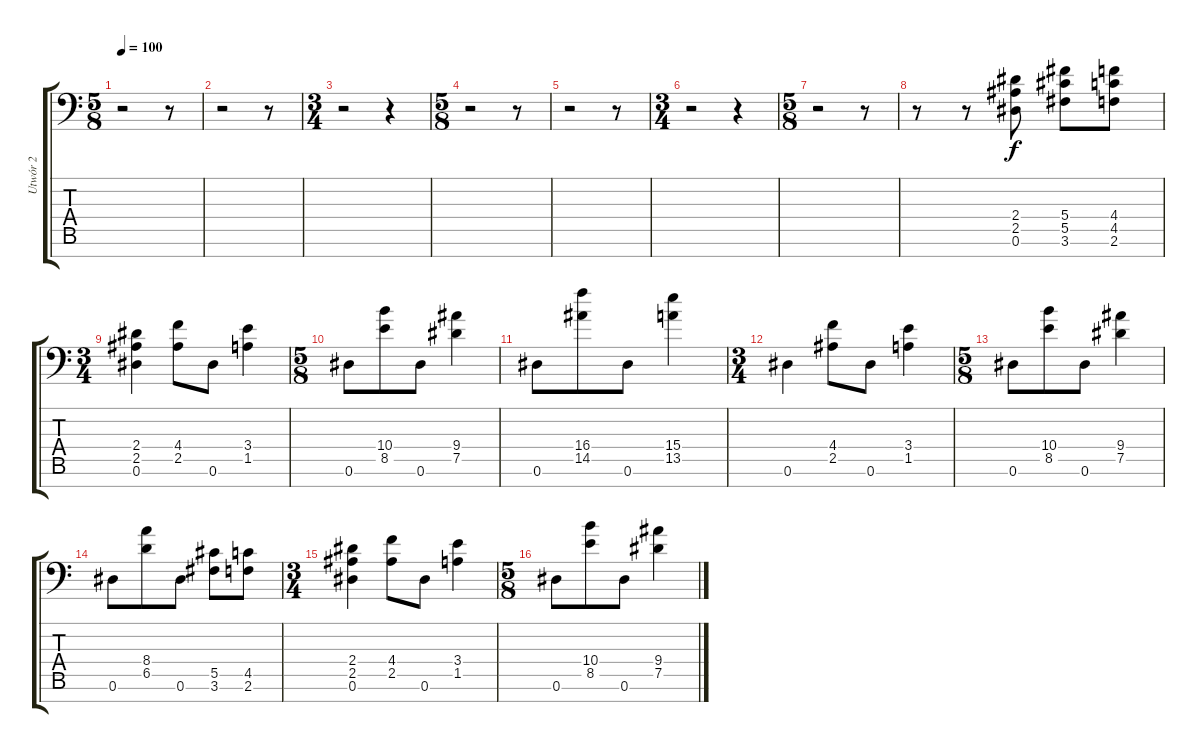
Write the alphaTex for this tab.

\track ("Utwór 2" "Utwór 2") {instrument overdrivenguitar}
\staff {score tabs}
\tuning (Eb4 Bb3 Gb3 Db3 Ab2 Eb2 Bb1) {hide}
\ts (5 8)
\tempo 100
\clef f4
\ks c
r.2{dy f} r.8 |
r.2 r.8 |
\ts (3 4)
r.2 r.4 |
\ts (5 8)
r.2 r.8 |
r.2 r.8 |
\ts (3 4)
r.2 r.4 |
\ts (5 8)
r.2 r.8 |
r.8 r.8 (2.4 2.5 0.6).8 (5.4 5.5 3.6).8 (4.4 4.5 2.6).8 |
\ts (3 4)
(2.4 2.5 0.6).4 (4.4 2.5).8 0.6.8 (3.4 1.5).4 |
\ts (5 8)
0.6.8 (10.4 8.5).8 0.6.8 (9.4 7.5).4 |
0.6.8 (16.4 14.5).8 0.6.8 (15.4 13.5).4 |
\ts (3 4)
0.6.4 (4.4 2.5).8 0.6.8 (3.4 1.5).4 |
\ts (5 8)
0.6.8 (10.4 8.5).8 0.6.8 (9.4 7.5).4 |
0.6.8 (8.4 6.5).8 0.6.8 (5.5 3.6).8 (4.5 2.6).8 |
\ts (3 4)
(2.4 2.5 0.6).4 (4.4 2.5).8 0.6.8 (3.4 1.5).4 |
\ts (5 8)
0.6.8 (10.4 8.5).8 0.6.8 (9.4 7.5).4
